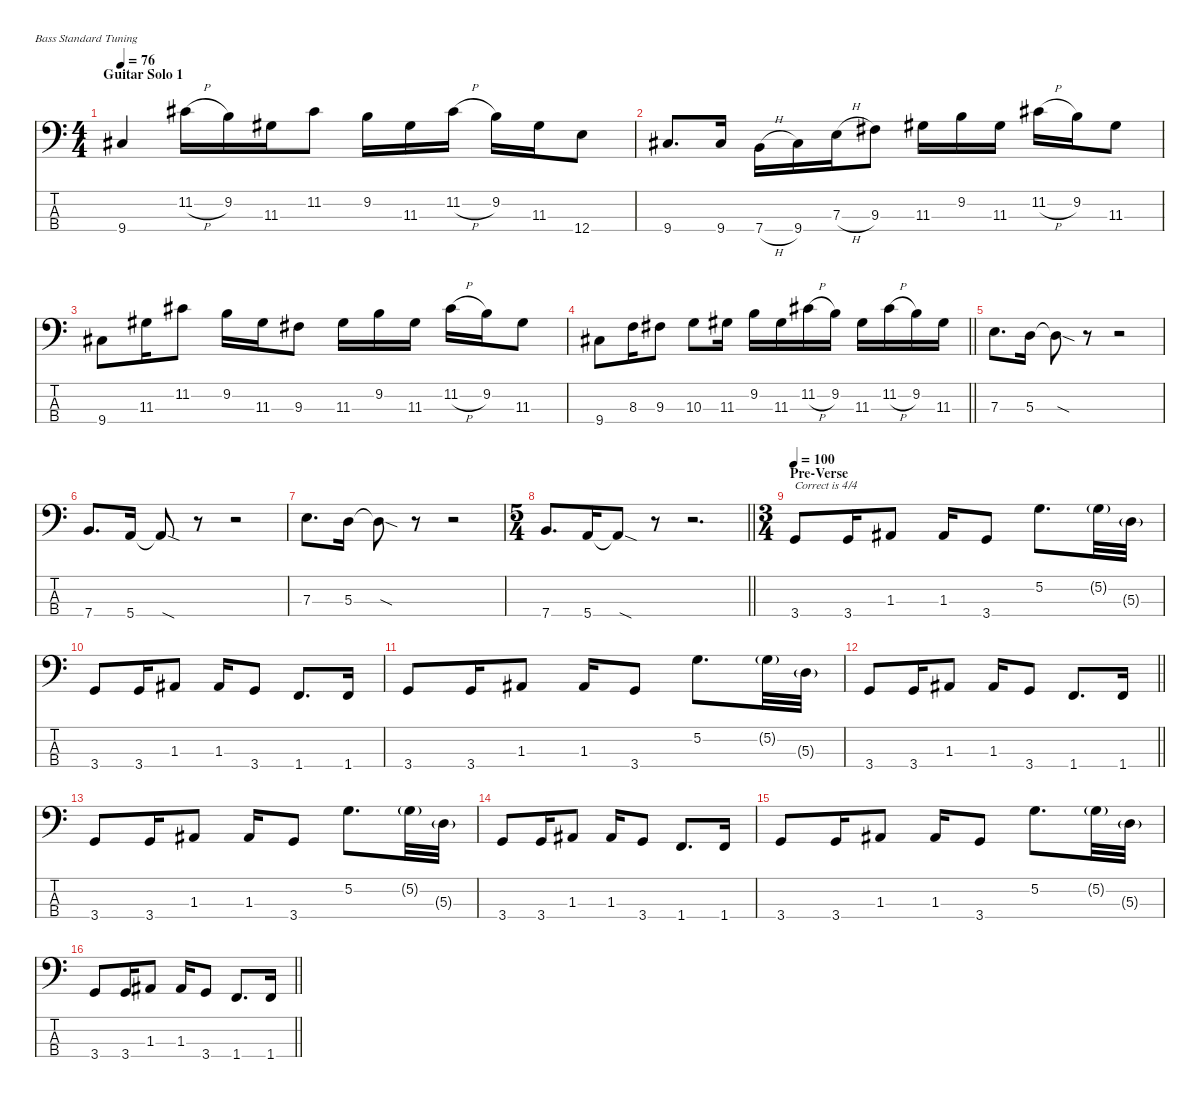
\defaultSystemsLayout 4
\hideDynamics
\bracketExtendMode nobrackets
\singleTrackTrackNamePolicy hidden
\multiTrackTrackNamePolicy hidden
\firstSystemTrackNameMode fullname
\firstSystemTrackNameOrientation horizontal
\otherSystemsTrackNameOrientation horizontal
\track ("Geezer Butler - Bass" "el.bs.") {defaultSystemsLayout 4 instrument electricbassfinger}
\staff {score tabs}
\tuning (G2 D2 A1 E1)
\ts (4 4)
\section ("" "Guitar Solo 1")
\tempo 76
\clef f4
\ks c
9.4{acc #}.4{dy f beam Up} 11.2{h acc #}.16{beam Down} 9.2.16{beam Down} 11.3{acc #}.16{beam Down} 11.2{acc #}.8{beam Down} 9.2.16{beam Down} 11.3{acc #}.16{beam Down} 11.2{h acc #}.16{beam Down} 9.2.16{beam Down} 11.3{acc #}.16{beam Down} 12.4.8{beam Down} |
9.4{acc #}.8{d beam Up} 9.4{acc #}.16{beam Up} 7.4{h}.16{beam Down} 9.4{acc #}.16{beam Down} 7.3{h}.16{beam Down} 9.3{acc #}.8{beam Down} 11.3{acc #}.16{beam Down} 9.2.16{beam Down} 11.3{acc #}.16{beam Down} 11.2{h acc #}.16{beam Down} 9.2.16{beam Down} 11.3{acc #}.8{beam Down} |
9.4{acc #}.8{beam Down} 11.3{acc #}.16{beam Down} 11.2{acc #}.8{beam Down} 9.2.16{beam Down} 11.3{acc #}.16{beam Down} 9.3{acc #}.8{beam Down} 11.3{acc #}.16{beam Down} 9.2.16{beam Down} 11.3{acc #}.16{beam Down} 11.2{h acc #}.16{beam Down} 9.2.16{beam Down} 11.3{acc #}.8{beam Down} |
\barLineRight lightlight
9.4{acc #}.8{beam Down} 8.3.16{beam Down} 9.3{acc #}.8{beam Down} 10.3.8{beam Down} 11.3{acc #}.16{beam Down} 9.2.16{beam Down} 11.3{acc #}.16{beam Down} 11.2{h acc #}.16{beam Down} 9.2.16{beam Down} 11.3{acc #}.16{beam Down} 11.2{h acc #}.16{beam Down} 9.2.16{beam Down} 11.3{acc #}.16{beam Down} |
7.3.8{d beam Down} 5.3.16{beam Down} 5.3{sod t}.8{beam Down} r.8{beam Down} r.2{beam Down} |
7.4.8{d beam Up} 5.4.16{beam Up} 5.4{sod t}.8{beam Up} r.8{beam Up} r.2{beam Up} |
7.3.8{d beam Down} 5.3.16{beam Down} 5.3{sod t}.8{beam Down} r.8{beam Down} r.2{beam Down} |
\ts (5 4)
\beaming (8 6 4)
\barLineRight lightlight
7.4.8{d beam Up} 5.4.16{beam Up} 5.4{sod t}.8{beam Up} r.8{beam Up} r.2{d beam Up} |
\ts (3 4)
\beaming (8 2 2 2)
\section ("" "Pre-Verse")
\tempo 100
3.4.8{txt "Correct is 4/4" beam Up} 3.4.16{beam Up} 1.3{acc #}.8{beam Up} 1.3{acc #}.16{beam Up} 3.4.8{beam Up} 5.2.8{d beam Down} 5.2{g}.32{dy mf beam Down} 5.3{g}.32{beam Down} |
3.4.8{dy f beam Up} 3.4.16{beam Up} 1.3{acc #}.8{beam Up} 1.3{acc #}.16{beam Up} 3.4.8{beam Up} 1.4.8{d beam Up} 1.4.16{beam Up} |
3.4.8{beam Up} 3.4.16{beam Up} 1.3{acc #}.8{beam Up} 1.3{acc #}.16{beam Up} 3.4.8{beam Up} 5.2.8{d beam Down} 5.2{g}.32{dy mf beam Down} 5.3{g}.32{beam Down} |
\barLineRight lightlight
3.4.8{dy f beam Up} 3.4.16{beam Up} 1.3{acc #}.8{beam Up} 1.3{acc #}.16{beam Up} 3.4.8{beam Up} 1.4.8{d beam Up} 1.4.16{beam Up} |
3.4.8{beam Up} 3.4.16{beam Up} 1.3{acc #}.8{beam Up} 1.3{acc #}.16{beam Up} 3.4.8{beam Up} 5.2.8{d beam Down} 5.2{g}.32{dy mf beam Down} 5.3{g}.32{beam Down} |
3.4.8{dy f beam Up} 3.4.16{beam Up} 1.3{acc #}.8{beam Up} 1.3{acc #}.16{beam Up} 3.4.8{beam Up} 1.4.8{d beam Up} 1.4.16{beam Up} |
3.4.8{beam Up} 3.4.16{beam Up} 1.3{acc #}.8{beam Up} 1.3{acc #}.16{beam Up} 3.4.8{beam Up} 5.2.8{d beam Down} 5.2{g}.32{dy mf beam Down} 5.3{g}.32{beam Down} |
\barLineRight lightlight
3.4.8{dy f beam Up} 3.4.16{beam Up} 1.3{acc #}.8{beam Up} 1.3{acc #}.16{beam Up} 3.4.8{beam Up} 1.4.8{d beam Up} 1.4.16{beam Up}
